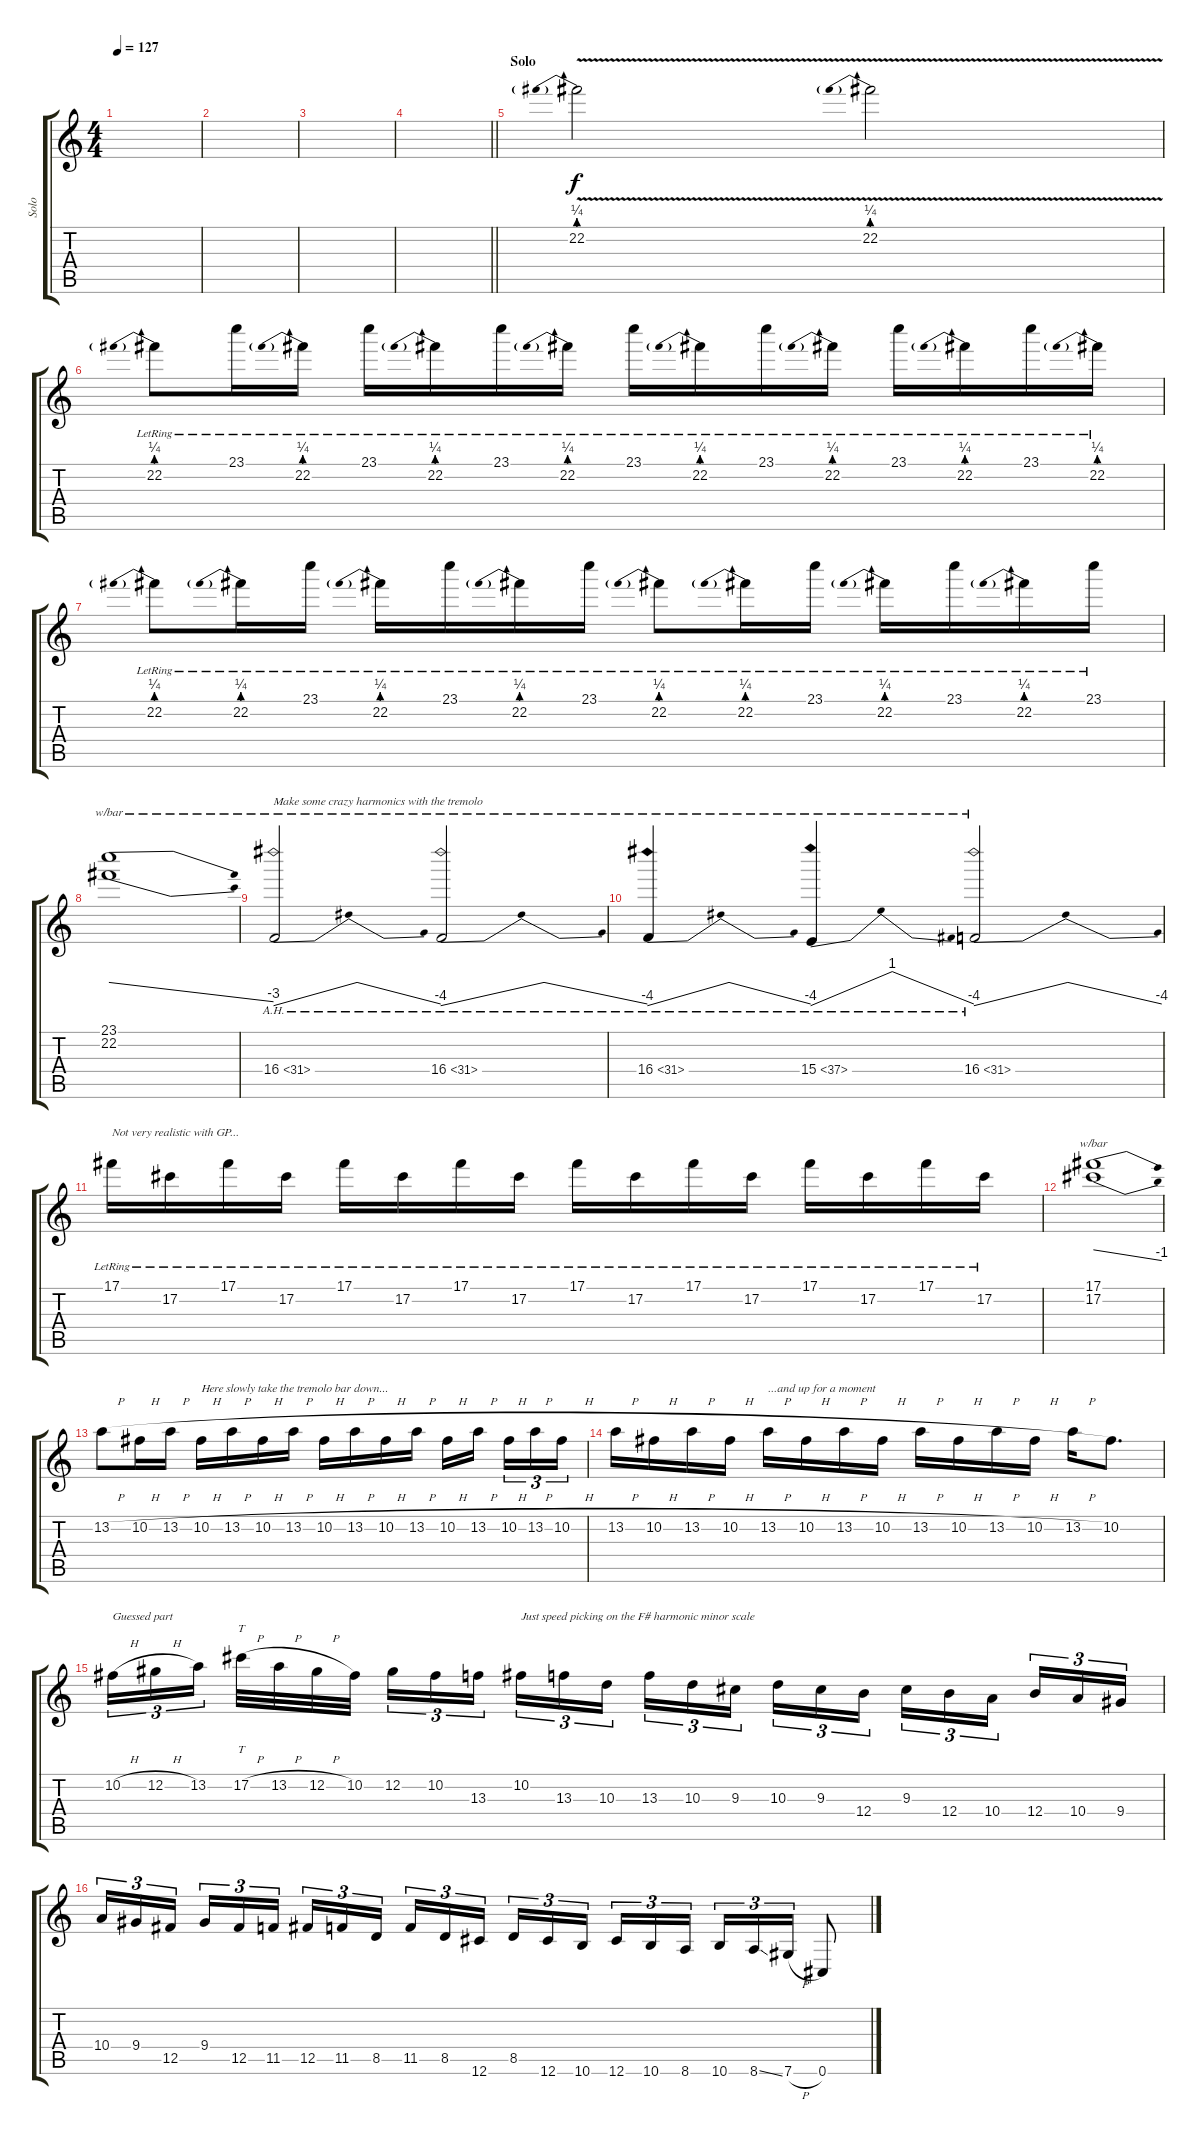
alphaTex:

\track ("Solo" "Solo") {instrument distortionguitar}
\staff {score tabs}
\tuning (Db4 Ab3 E3 B2 Gb2 Db2) {hide}
\ts (4 4)
\tempo 127
\clef g2
\ks c
|
|
|
\barLineRight lightlight
|
\section ("" "Solo")
22.2{be (prebend 0 1 60 1) v}.2 22.2{be (prebend 0 1 60 1) v}.2 |
22.2{be (prebend 0 1 60 1) lr}.8 23.1{lr}.16 22.2{be (prebend 0 1 60 1) lr}.16 23.1{lr}.16 22.2{be (prebend 0 1 60 1) lr}.16 23.1{lr}.16 22.2{be (prebend 0 1 60 1) lr}.16 23.1{lr}.16 22.2{be (prebend 0 1 60 1) lr}.16 23.1{lr}.16 22.2{be (prebend 0 1 60 1) lr}.16 23.1{lr}.16 22.2{be (prebend 0 1 60 1) lr}.16 23.1{lr}.16 22.2{be (prebend 0 1 60 1) lr}.16 |
22.2{be (prebend 0 1 60 1) lr}.8 22.2{be (prebend 0 1 60 1) lr}.16 23.1{lr}.16 22.2{be (prebend 0 1 60 1) lr}.16 23.1{lr}.16 22.2{be (prebend 0 1 60 1) lr}.16 23.1{lr}.16 22.2{be (prebend 0 1 60 1) lr}.8 22.2{be (prebend 0 1 60 1) lr}.16 23.1{lr}.16 22.2{be (prebend 0 1 60 1) lr}.16 23.1{lr}.16 22.2{be (prebend 0 1 60 1) lr}.16 23.1{lr}.16 |
(23.1 22.2).1{tbe (dive default 0 0 60 -12)} |
16.4{ah 15}.2{tbe (dip default 0 -20 5 0 60 -16) txt "Make some crazy harmonics with the tremolo"} 16.4{ah 15}.2{tbe (dip default 0 -20 5 0 60 -16)} |
16.4{ah 15}.4{tbe (dip default 0 -20 5 0 60 -16)} 15.4{ah 22}.4{tbe (dip default 0 -20 14 4 60 -16)} 16.4{ah 15}.2{tbe (dip default 0 -20 5 0 60 -16)} |
17.1{lr}.16{txt "Not very realistic with GP..."} 17.2{lr}.16 17.1{lr}.16 17.2{lr}.16 17.1{lr}.16 17.2{lr}.16 17.1{lr}.16 17.2{lr}.16 17.1{lr}.16 17.2{lr}.16 17.1{lr}.16 17.2{lr}.16 17.1{lr}.16 17.2{lr}.16 17.1{lr}.16 17.2{lr}.16 |
(17.1 17.2).1{tbe (dive default 0 0 60 -4)} |
13.2{h}.8 10.2{h}.16 13.2{h}.16 10.2{h}.16{txt "Here slowly take the tremolo bar down..."} 13.2{h}.16 10.2{h}.16 13.2{h}.16 10.2{h}.16 13.2{h}.16 10.2{h}.16 13.2{h}.16 10.2{h}.16 13.2{h}.16{beam splitsecondary} 10.2{h}.16{tu (3 2)} 13.2{h}.16{tu (3 2)} 10.2{h}.16{tu (3 2)} |
13.2{h}.16 10.2{h}.16 13.2{h}.16 10.2{h}.16 13.2{h}.16{txt "...and up for a moment"} 10.2{h}.16 13.2{h}.16 10.2{h}.16 13.2{h}.16 10.2{h}.16 13.2{h}.16 10.2{h}.16 13.2{h}.16 10.2.8{d} |
10.2{h}.16{tu (3 2) txt "Guessed part"} 12.2{h}.16{tu (3 2)} 13.2.16{tu (3 2) beam splitsecondary} 17.2{h}.32{tt} 13.2{h}.32 12.2{h}.32 10.2.32 12.2.16{tu (3 2)} 10.2.16{tu (3 2)} 13.3.16{tu (3 2) beam splitsecondary} 10.2.16{tu (3 2) txt "Just speed picking on the F# harmonic minor scale"} 13.3.16{tu (3 2)} 10.3.16{tu (3 2)} 13.3.16{tu (3 2)} 10.3.16{tu (3 2)} 9.3.16{tu (3 2) beam splitsecondary} 10.3.16{tu (3 2)} 9.3.16{tu (3 2)} 12.4.16{tu (3 2)} 9.3.16{tu (3 2)} 12.4.16{tu (3 2)} 10.4.16{tu (3 2) beam splitsecondary} 12.4.16{tu (3 2)} 10.4.16{tu (3 2)} 9.4.16{tu (3 2)} |
10.4.16{tu (3 2)} 9.4.16{tu (3 2)} 12.5.16{tu (3 2) beam splitsecondary} 9.4.16{tu (3 2)} 12.5.16{tu (3 2)} 11.5.16{tu (3 2)} 12.5.16{tu (3 2)} 11.5.16{tu (3 2)} 8.5.16{tu (3 2) beam splitsecondary} 11.5.16{tu (3 2)} 8.5.16{tu (3 2)} 12.6.16{tu (3 2)} 8.5.16{tu (3 2)} 12.6.16{tu (3 2)} 10.6.16{tu (3 2) beam splitsecondary} 12.6.16{tu (3 2)} 10.6.16{tu (3 2)} 8.6.16{tu (3 2)} 10.6.16{tu (3 2)} 8.6{ss}.16{tu (3 2)} 7.6{h}.16{tu (3 2)} 0.6.8
